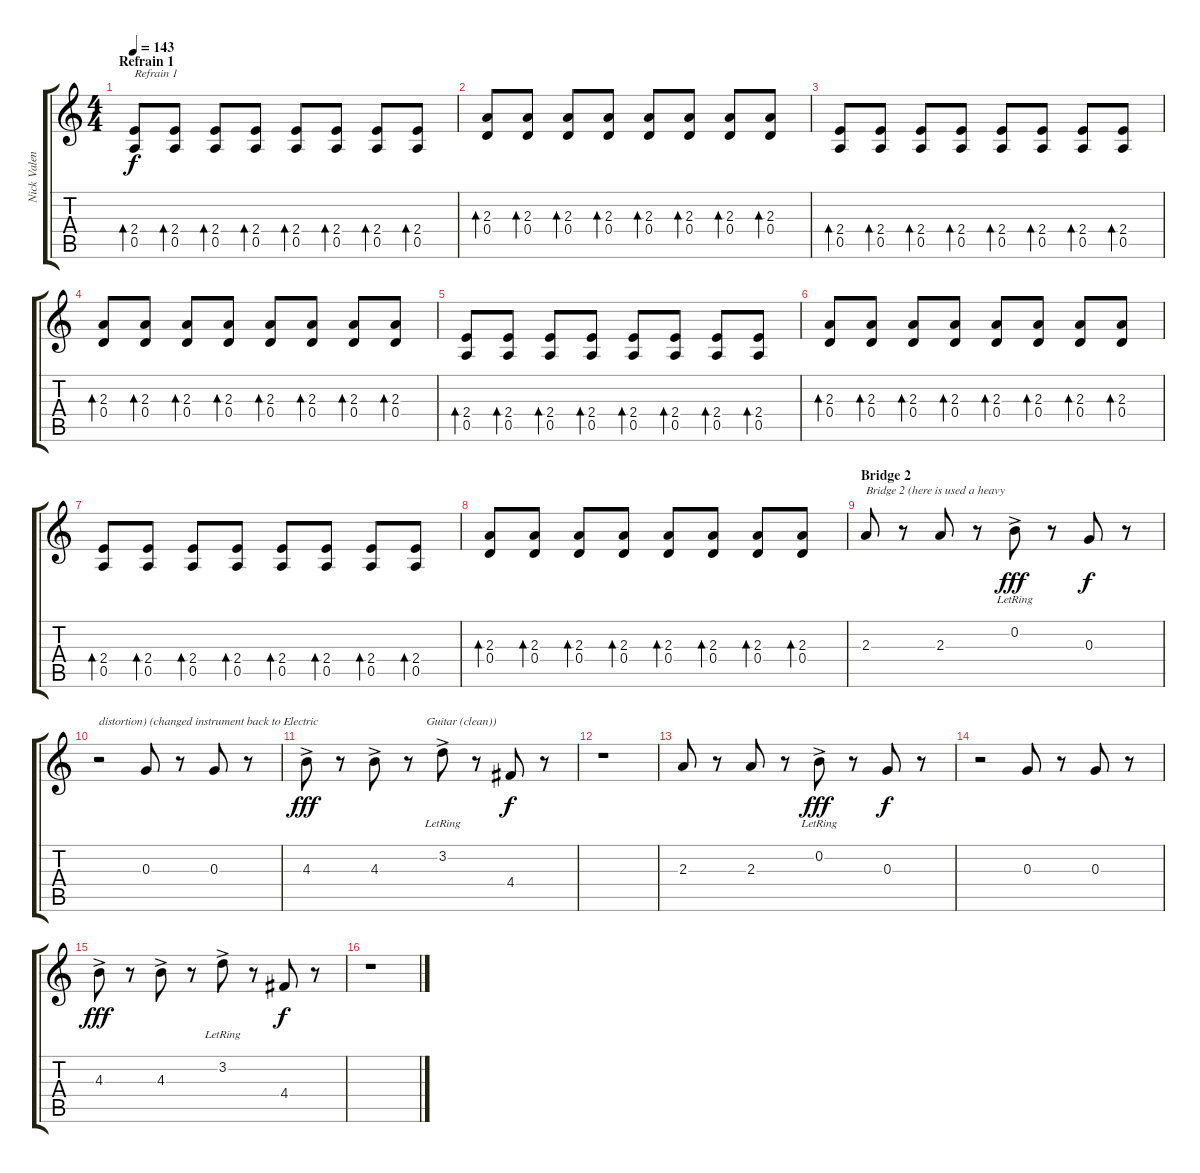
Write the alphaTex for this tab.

\track ("Nick Valensi " "Nick Valen") {instrument electricguitarclean}
\staff {score tabs}
\tuning (E4 B3 G3 D3 A2 E2) {hide}
\ts (4 4)
\section ("" "Refrain 1")
\tempo 143
\clef g2
\ks c
(2.4 0.5).8{bd 30 txt "Refrain 1 " dy f} (2.4 0.5).8{bd 30} (2.4 0.5).8{bd 30} (2.4 0.5).8{bd 30} (2.4 0.5).8{bd 30} (2.4 0.5).8{bd 30} (2.4 0.5).8{bd 30} (2.4 0.5).8{bd 30} |
(2.3 0.4).8{bd 30} (2.3 0.4).8{bd 30} (2.3 0.4).8{bd 30} (2.3 0.4).8{bd 30} (2.3 0.4).8{bd 30} (2.3 0.4).8{bd 30} (2.3 0.4).8{bd 30} (2.3 0.4).8{bd 30} |
(2.4 0.5).8{bd 30} (2.4 0.5).8{bd 30} (2.4 0.5).8{bd 30} (2.4 0.5).8{bd 30} (2.4 0.5).8{bd 30} (2.4 0.5).8{bd 30} (2.4 0.5).8{bd 30} (2.4 0.5).8{bd 30} |
(2.3 0.4).8{bd 30} (2.3 0.4).8{bd 30} (2.3 0.4).8{bd 30} (2.3 0.4).8{bd 30} (2.3 0.4).8{bd 30} (2.3 0.4).8{bd 30} (2.3 0.4).8{bd 30} (2.3 0.4).8{bd 30} |
(2.4 0.5).8{bd 30} (2.4 0.5).8{bd 30} (2.4 0.5).8{bd 30} (2.4 0.5).8{bd 30} (2.4 0.5).8{bd 30} (2.4 0.5).8{bd 30} (2.4 0.5).8{bd 30} (2.4 0.5).8{bd 30} |
(2.3 0.4).8{bd 30} (2.3 0.4).8{bd 30} (2.3 0.4).8{bd 30} (2.3 0.4).8{bd 30} (2.3 0.4).8{bd 30} (2.3 0.4).8{bd 30} (2.3 0.4).8{bd 30} (2.3 0.4).8{bd 30} |
(2.4 0.5).8{bd 30} (2.4 0.5).8{bd 30} (2.4 0.5).8{bd 30} (2.4 0.5).8{bd 30} (2.4 0.5).8{bd 30} (2.4 0.5).8{bd 30} (2.4 0.5).8{bd 30} (2.4 0.5).8{bd 30} |
(2.3 0.4).8{bd 30} (2.3 0.4).8{bd 30} (2.3 0.4).8{bd 30} (2.3 0.4).8{bd 30} (2.3 0.4).8{bd 30} (2.3 0.4).8{bd 30} (2.3 0.4).8{bd 30} (2.3 0.4).8{bd 30} |
\section ("" "Bridge 2")
2.3.8{txt "Bridge 2 (here is used a heavy " instrument electricguitarclean} r.8 2.3.8 r.8 0.2{ac lr}.8{dy fff} r.8 0.3.8{dy f} r.8 |
r.2{txt "distortion) (changed instrument back to Electric"} 0.3.8 r.8 0.3.8 r.8 |
4.3{ac}.8{dy fff} r.8 4.3{ac}.8 r.8{txt "      Guitar (clean))"} 3.2{ac lr}.8 r.8 4.4.8{dy f} r.8 |
r.1 |
2.3.8 r.8 2.3.8 r.8 0.2{ac lr}.8{dy fff} r.8 0.3.8{dy f} r.8 |
r.2 0.3.8 r.8 0.3.8 r.8 |
4.3{ac}.8{dy fff} r.8 4.3{ac}.8 r.8 3.2{ac lr}.8 r.8 4.4.8{dy f} r.8 |
r.1
